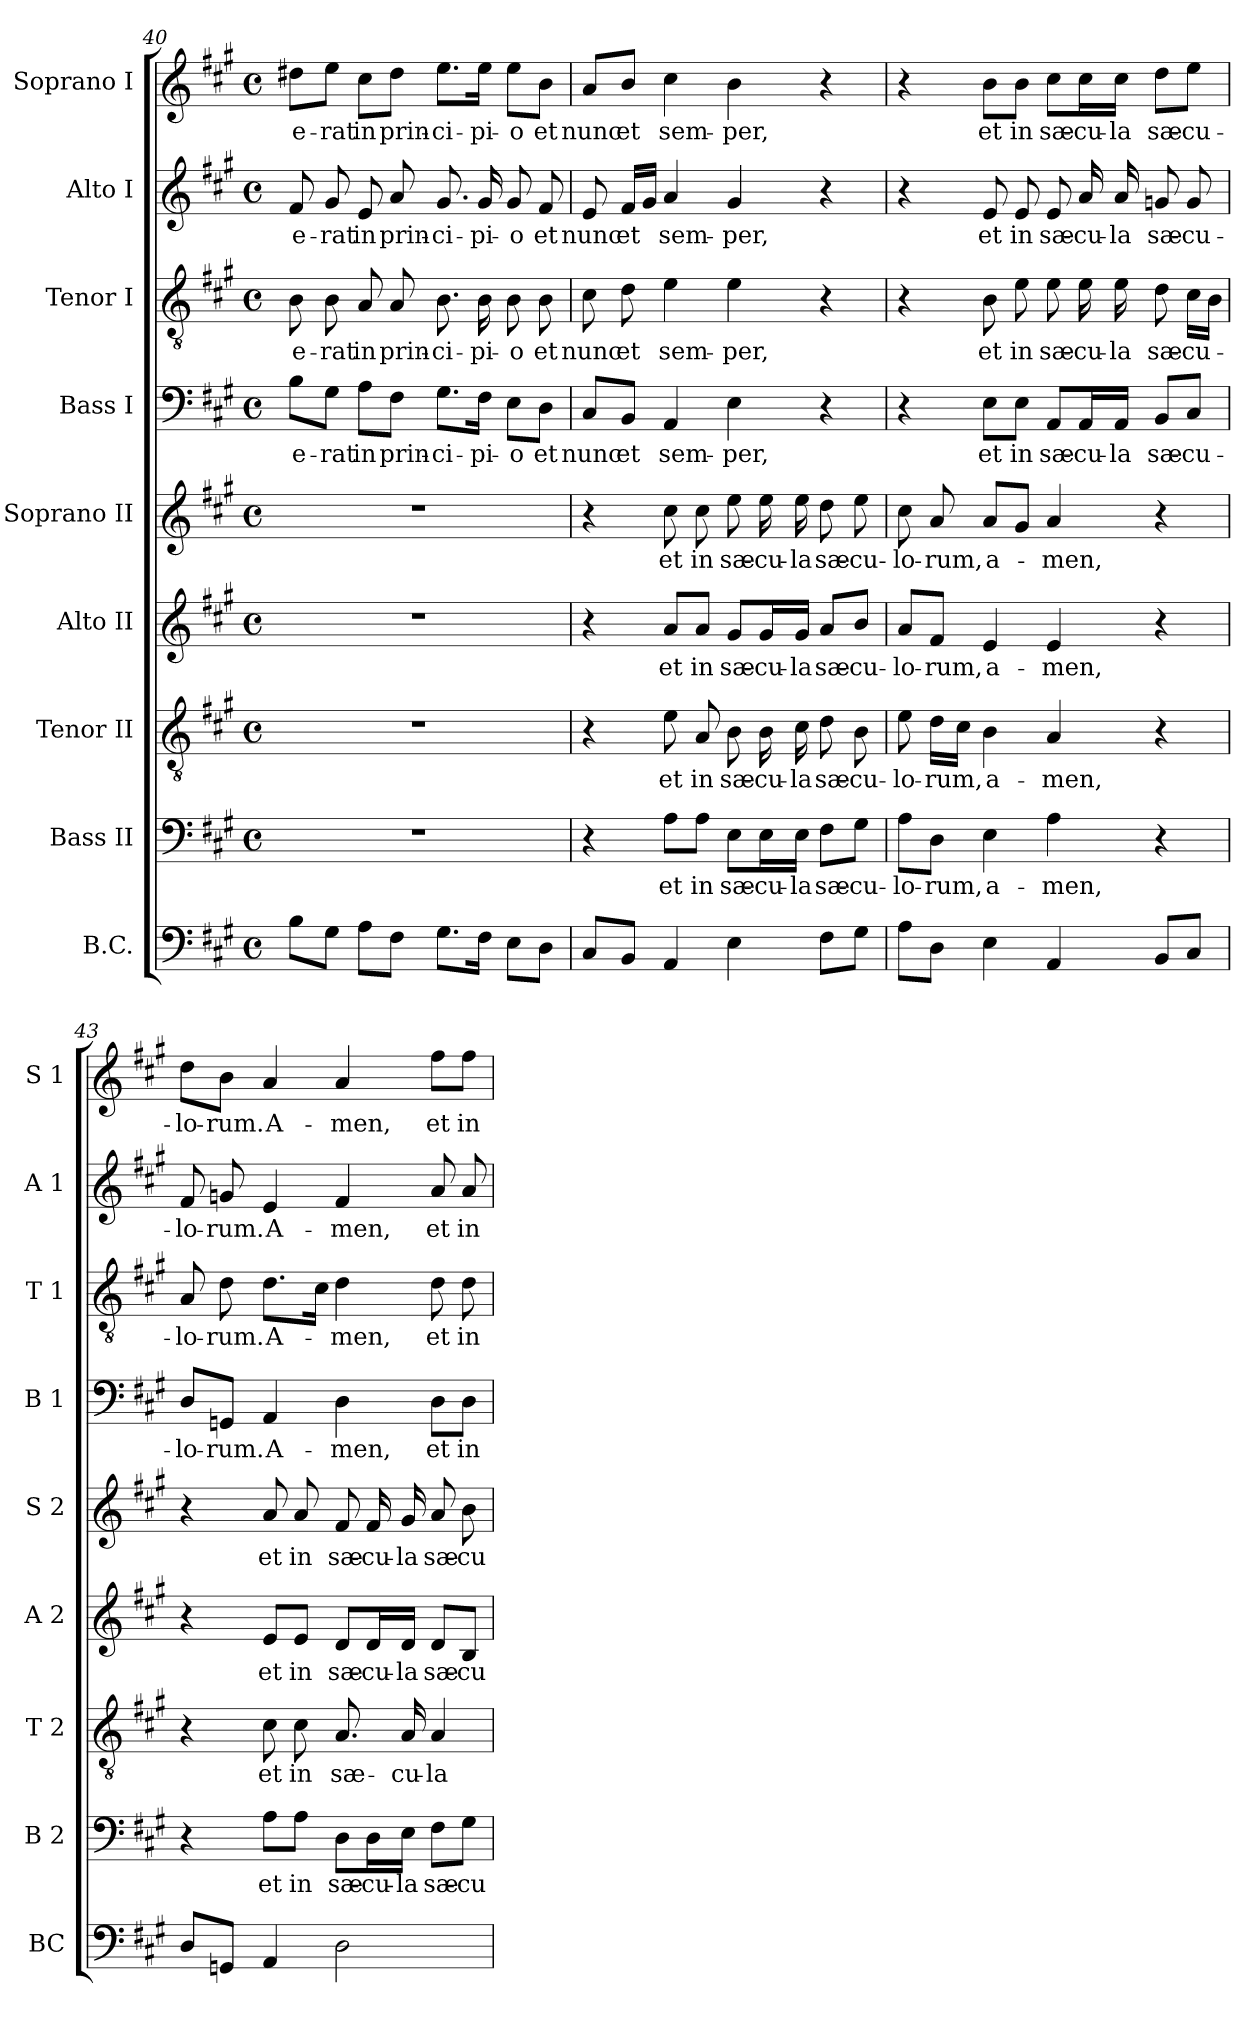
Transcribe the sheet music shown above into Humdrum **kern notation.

**kern	**kern	**text	**kern	**text	**kern	**text	**kern	**text	**kern	**text	**kern	**text	**kern	**text	**kern	**text
*part9	*part8	*part8	*part7	*part7	*part6	*part6	*part5	*part5	*part4	*part4	*part3	*part3	*part2	*part2	*part1	*part1
*staff9	*staff8	*staff8	*staff7	*staff7	*staff6	*staff6	*staff5	*staff5	*staff4	*staff4	*staff3	*staff3	*staff2	*staff2	*staff1	*staff1
*I"B.C.	*I"Bass II	*	*I"Tenor II	*	*I"Alto II	*	*I"Soprano II	*	*I"Bass I	*	*I"Tenor I	*	*I"Alto I	*	*I"Soprano I	*
*I'BC	*I'B 2	*	*I'T 2	*	*I'A 2	*	*I'S 2	*	*I'B 1	*	*I'T 1	*	*I'A 1	*	*I'S 1	*
!!LO:PB:g=z
*clefF4	*clefF4	*	*clefGv2	*	*clefG2	*	*clefG2	*	*clefF4	*	*clefGv2	*	*clefG2	*	*clefG2	*
*k[f#c#g#]	*k[f#c#g#]	*	*k[f#c#g#]	*	*k[f#c#g#]	*	*k[f#c#g#]	*	*k[f#c#g#]	*	*k[f#c#g#]	*	*k[f#c#g#]	*	*k[f#c#g#]	*
*A:	*A:	*	*A:	*	*A:	*	*A:	*	*A:	*	*A:	*	*A:	*	*A:	*
*M4/4	*M4/4	*	*M4/4	*	*M4/4	*	*M4/4	*	*M4/4	*	*M4/4	*	*M4/4	*	*M4/4	*
*met(c)	*met(c)	*	*met(c)	*	*met(c)	*	*met(c)	*	*met(c)	*	*met(c)	*	*met(c)	*	*met(c)	*
=40	=40	=40	=40	=40	=40	=40	=40	=40	=40	=40	=40	=40	=40	=40	=40	=40
!	!	!	!	!	!	!	!	!	!	!LO:LY:b	!	!LO:LY:b	!	!LO:LY:b	!	!LO:LY:b
8B\L	1r	.	1r	.	1r	.	1r	.	8B\L	e-	8B\	e-	8f#/	e-	8dd#X\L	e-
!	!	!	!	!	!	!	!	!	!	!LO:LY:b	!	!LO:LY:b	!	!LO:LY:b	!	!LO:LY:b
8G#\J	.	.	.	.	.	.	.	.	8G#\J	-rat	8B\	-rat	8g#/	-rat	8ee\J	-rat
!	!	!	!	!	!	!	!	!	!	!LO:LY:b	!	!LO:LY:b	!	!LO:LY:b	!	!LO:LY:b
8A\L	.	.	.	.	.	.	.	.	8A\L	in	8A/	in	8e/	in	8cc#\L	in
!	!	!	!	!	!	!	!	!	!	!LO:LY:b	!	!LO:LY:b	!	!LO:LY:b	!	!LO:LY:b
8F#\J	.	.	.	.	.	.	.	.	8F#\J	prin-	8A/	prin-	8a/	prin-	8dd#\J	prin-
!	!	!	!	!	!	!	!	!	!	!LO:LY:b	!	!LO:LY:b	!	!LO:LY:b	!	!LO:LY:b
8.G#\L	.	.	.	.	.	.	.	.	8.G#\L	-ci-	8.B\	-ci-	8.g#/	-ci-	8.ee\L	-ci-
!	!	!	!	!	!	!	!	!	!	!LO:LY:b	!	!LO:LY:b	!	!LO:LY:b	!	!LO:LY:b
16F#\Jk	.	.	.	.	.	.	.	.	16F#\Jk	-pi-	16B\	-pi-	16g#/	-pi-	16ee\Jk	-pi-
!	!	!	!	!	!	!	!	!	!	!LO:LY:b	!	!LO:LY:b	!	!LO:LY:b	!	!LO:LY:b
8E\L	.	.	.	.	.	.	.	.	8E\L	-o	8B\	-o	8g#/	-o	8ee\L	-o
!	!	!	!	!	!	!	!	!	!	!LO:LY:b	!	!LO:LY:b	!	!LO:LY:b	!	!LO:LY:b
8D\J	.	.	.	.	.	.	.	.	8D\J	et	8B\	et	8f#/	et	8b\J	et
=41	=41	=41	=41	=41	=41	=41	=41	=41	=41	=41	=41	=41	=41	=41	=41	=41
!	!	!	!	!	!	!	!	!	!	!LO:LY:b	!	!LO:LY:b	!	!LO:LY:b	!	!LO:LY:b
8C#/L	4r	.	4r	.	4r	.	4r	.	8C#/L	nunc	8c#\	nunc	8e/	nunc	8a/L	nunc
!	!	!	!	!	!	!	!	!	!	!LO:LY:b	!	!LO:LY:b	!	!LO:LY:b	!	!LO:LY:b
8BB/J	.	.	.	.	.	.	.	.	8BB/J	et	8d\	et	16f#/LL	et	8b/J	et
.	.	.	.	.	.	.	.	.	.	.	.	.	16g#/JJ	.	.	.
!	!	!LO:LY:b	!	!LO:LY:b	!	!LO:LY:b	!	!LO:LY:b	!	!LO:LY:b	!	!LO:LY:b	!	!LO:LY:b	!	!LO:LY:b
4AA/	8A\L	et	8e\	et	8a/L	et	8cc#\	et	4AA/	sem-	4e\	sem-	4a/	sem-	4cc#\	sem-
!	!	!LO:LY:b	!	!LO:LY:b	!	!LO:LY:b	!	!LO:LY:b	!	!	!	!	!	!	!	!
.	8A\J	in	8A/	in	8a/J	in	8cc#\	in	.	.	.	.	.	.	.	.
!	!	!LO:LY:b	!	!LO:LY:b	!	!LO:LY:b	!	!LO:LY:b	!	!LO:LY:b	!	!LO:LY:b	!	!LO:LY:b	!	!LO:LY:b
4E\	8E\L	sæ-	8B\	sæ-	8g#/L	sæ-	8ee\	sæ-	4E\	-per,	4e\	-per,	4g#/	-per,	4b\	-per,
!	!	!LO:LY:b	!	!LO:LY:b	!	!LO:LY:b	!	!LO:LY:b	!	!	!	!	!	!	!	!
.	16E\L	-cu-	16B\	-cu-	16g#/L	-cu-	16ee\	-cu-	.	.	.	.	.	.	.	.
!	!	!LO:LY:b	!	!LO:LY:b	!	!LO:LY:b	!	!LO:LY:b	!	!	!	!	!	!	!	!
.	16E\JJ	-la	16c#\	-la	16g#/JJ	-la	16ee\	-la	.	.	.	.	.	.	.	.
!	!	!LO:LY:b	!	!LO:LY:b	!	!LO:LY:b	!	!LO:LY:b	!	!	!	!	!	!	!	!
8F#\L	8F#\L	sæ-	8d\	sæ-	8a/L	sæ-	8dd\	sæ-	4r	.	4r	.	4r	.	4r	.
!	!	!LO:LY:b	!	!LO:LY:b	!	!LO:LY:b	!	!LO:LY:b	!	!	!	!	!	!	!	!
8G#\J	8G#\J	-cu-	8B\	-cu-	8b/J	-cu-	8ee\	-cu-	.	.	.	.	.	.	.	.
=42	=42	=42	=42	=42	=42	=42	=42	=42	=42	=42	=42	=42	=42	=42	=42	=42
!	!	!LO:LY:b	!	!LO:LY:b	!	!LO:LY:b	!	!LO:LY:b	!	!	!	!	!	!	!	!
8A\L	8A\L	-lo-	8e\	-lo-	8a/L	-lo-	8cc#\	-lo-	4r	.	4r	.	4r	.	4r	.
!	!	!LO:LY:b	!	!LO:LY:b	!	!LO:LY:b	!	!LO:LY:b	!	!	!	!	!	!	!	!
8D\J	8D\J	-rum,	16d\LL	-rum,	8f#/J	-rum,	8a/	-rum,	.	.	.	.	.	.	.	.
.	.	.	16c#\JJ	.	.	.	.	.	.	.	.	.	.	.	.	.
!	!	!LO:LY:b	!	!LO:LY:b	!	!LO:LY:b	!	!LO:LY:b	!	!LO:LY:b	!	!LO:LY:b	!	!LO:LY:b	!	!LO:LY:b
4E\	4E\	a-	4B\	a-	4e/	a-	8a/L	a-	8E\L	et	8B\	et	8e/	et	8b\L	et
!	!	!	!	!	!	!	!	!	!	!LO:LY:b	!	!LO:LY:b	!	!LO:LY:b	!	!LO:LY:b
.	.	.	.	.	.	.	8g#/J	.	8E\J	in	8e\	in	8e/	in	8b\J	in
!	!	!LO:LY:b	!	!LO:LY:b	!	!LO:LY:b	!	!LO:LY:b	!	!LO:LY:b	!	!LO:LY:b	!	!LO:LY:b	!	!LO:LY:b
4AA/	4A\	-men,	4A/	-men,	4e/	-men,	4a/	-men,	8AA/L	sæ-	8e\	sæ-	8e/	sæ-	8cc#\L	sæ-
!	!	!	!	!	!	!	!	!	!	!LO:LY:b	!	!LO:LY:b	!	!LO:LY:b	!	!LO:LY:b
.	.	.	.	.	.	.	.	.	16AA/L	-cu-	16e\	-cu-	16a/	-cu-	16cc#\L	-cu-
!	!	!	!	!	!	!	!	!	!	!LO:LY:b	!	!LO:LY:b	!	!LO:LY:b	!	!LO:LY:b
.	.	.	.	.	.	.	.	.	16AA/JJ	-la	16e\	-la	16a/	-la	16cc#\JJ	-la
!	!	!	!	!	!	!	!	!	!	!LO:LY:b	!	!LO:LY:b	!	!LO:LY:b	!	!LO:LY:b
8BB/L	4r	.	4r	.	4r	.	4r	.	8BB/L	sæ-	8d\	sæ-	8gn/	sæ-	8dd\L	sæ-
!	!	!	!	!	!	!	!	!	!	!LO:LY:b	!	!LO:LY:b	!	!LO:LY:b	!	!LO:LY:b
8C#/J	.	.	.	.	.	.	.	.	8C#/J	-cu-	16c#\LL	-cu-	8g/	-cu-	8ee\J	-cu-
.	.	.	.	.	.	.	.	.	.	.	16B\JJ	.	.	.	.	.
=43	=43	=43	=43	=43	=43	=43	=43	=43	=43	=43	=43	=43	=43	=43	=43	=43
!	!	!	!	!	!	!	!	!	!	!LO:LY:b	!	!LO:LY:b	!	!LO:LY:b	!	!LO:LY:b
8D/L	4r	.	4r	.	4r	.	4r	.	8D/L	-lo-	8A/	-lo-	8f#/	-lo-	8dd\L	-lo-
!	!	!	!	!	!	!	!	!	!	!LO:LY:b	!	!LO:LY:b	!	!LO:LY:b	!	!LO:LY:b
8GGn/J	.	.	.	.	.	.	.	.	8GGn/J	-rum.	8d\	-rum.	8gn/	-rum.	8b\J	-rum.
!	!	!LO:LY:b	!	!LO:LY:b	!	!LO:LY:b	!	!LO:LY:b	!	!LO:LY:b	!	!LO:LY:b	!	!LO:LY:b	!	!LO:LY:b
4AA/	8A\L	et	8c#\	et	8e/L	et	8a/	et	4AA/	A-	8.d\L	A-	4e/	A-	4a/	A-
!	!	!LO:LY:b	!	!LO:LY:b	!	!LO:LY:b	!	!LO:LY:b	!	!	!	!	!	!	!	!
.	8A\J	in	8c#\	in	8e/J	in	8a/	in	.	.	.	.	.	.	.	.
.	.	.	.	.	.	.	.	.	.	.	16c#\Jk	.	.	.	.	.
!	!	!LO:LY:b	!	!LO:LY:b	!	!LO:LY:b	!	!LO:LY:b	!	!LO:LY:b	!	!LO:LY:b	!	!LO:LY:b	!	!LO:LY:b
2D\	8D\L	sæ-	8.A/	sæ-	8d/L	sæ-	8f#/	sæ-	4D\	-men,	4d\	-men,	4f#/	-men,	4a/	-men,
!	!	!LO:LY:b	!	!	!	!LO:LY:b	!	!LO:LY:b	!	!	!	!	!	!	!	!
.	16D\L	-cu-	.	.	16d/L	-cu-	16f#/	-cu-	.	.	.	.	.	.	.	.
!	!	!LO:LY:b	!	!LO:LY:b	!	!LO:LY:b	!	!LO:LY:b	!	!	!	!	!	!	!	!
.	16E\JJ	-la	16A/	-cu-	16d/JJ	-la	16g#/	-la	.	.	.	.	.	.	.	.
!	!	!LO:LY:b	!	!LO:LY:b	!	!LO:LY:b	!	!LO:LY:b	!	!LO:LY:b	!	!LO:LY:b	!	!LO:LY:b	!	!LO:LY:b
.	8F#\L	sæ-	4A/	-la	8d/L	sæ-	8a/	sæ-	8D\L	et	8d\	et	8a/	et	8ff#\L	et
!	!	!LO:LY:b	!	!	!	!LO:LY:b	!	!LO:LY:b	!	!LO:LY:b	!	!LO:LY:b	!	!LO:LY:b	!	!LO:LY:b
.	8G#\J	-cu-	.	.	8B/J	-cu-	8b\	-cu-	8D\J	in	8d\	in	8a/	in	8ff#\J	in
=	=	=	=	=	=	=	=	=	=	=	=	=	=	=	=	=
*-	*-	*-	*-	*-	*-	*-	*-	*-	*-	*-	*-	*-	*-	*-	*-	*-
